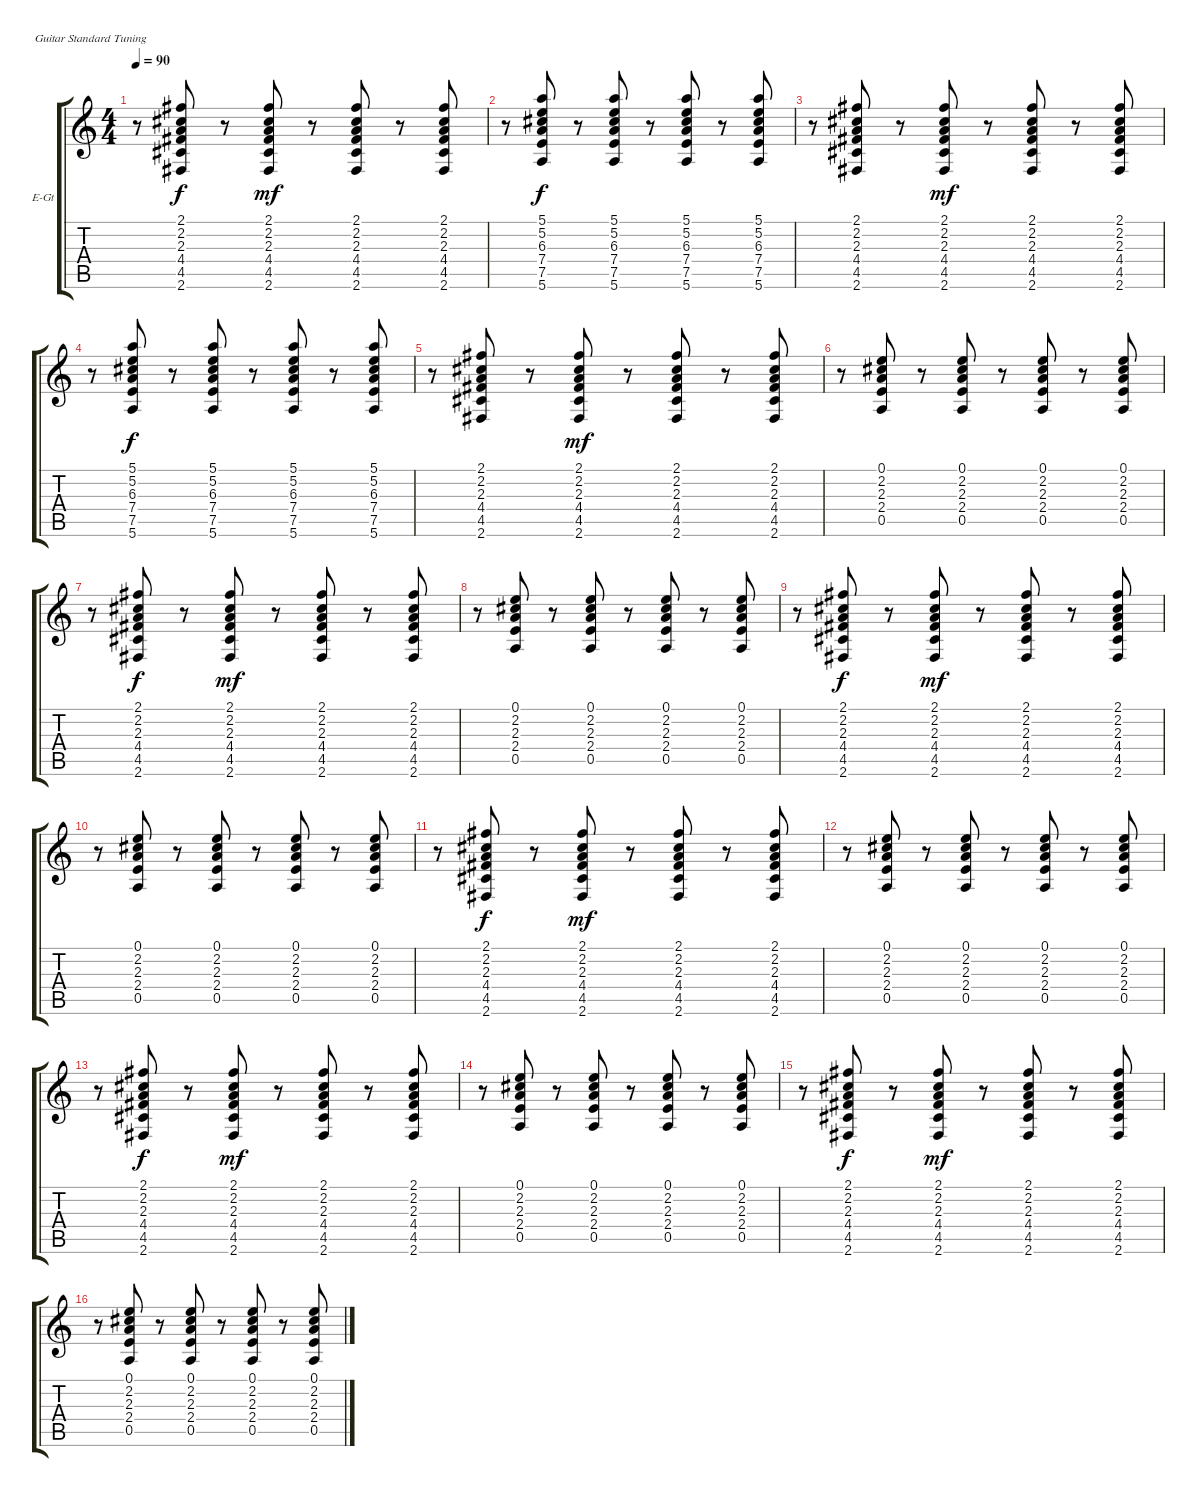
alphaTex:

\defaultSystemsLayout 4
\bracketExtendMode groupsimilarinstruments
\firstSystemTrackNameOrientation horizontal
\otherSystemsTrackNameOrientation horizontal
\track ("Electric Guitar" "E-Gt") {instrument electricguitarclean}
\staff {score tabs}
\tuning (E4 B3 G3 D3 A2 E2)
\ts (4 4)
\tempo 90
\clef g2
\ks c
r.8{dy f} (2.1 2.2 2.3 4.4 4.5 2.6).8 r.8 (2.1 2.2 2.3 4.4 4.5 2.6).8{dy mf} r.8 (2.1 2.2 2.3 4.4 4.5 2.6).8 r.8 (2.1 2.2 2.3 4.4 4.5 2.6).8 |
r.8 (5.1 5.2 6.3 7.4 7.5 5.6).8{dy f} r.8 (5.1 5.2 6.3 7.4 7.5 5.6).8 r.8 (5.1 5.2 6.3 7.4 7.5 5.6).8 r.8 (5.1 5.2 6.3 7.4 7.5 5.6).8 |
r.8 (2.1 2.2 2.3 4.4 4.5 2.6).8 r.8 (2.1 2.2 2.3 4.4 4.5 2.6).8{dy mf} r.8 (2.1 2.2 2.3 4.4 4.5 2.6).8 r.8 (2.1 2.2 2.3 4.4 4.5 2.6).8 |
r.8 (5.1 5.2 6.3 7.4 7.5 5.6).8{dy f} r.8 (5.1 5.2 6.3 7.4 7.5 5.6).8 r.8 (5.1 5.2 6.3 7.4 7.5 5.6).8 r.8 (5.1 5.2 6.3 7.4 7.5 5.6).8 |
r.8 (2.1 2.2 2.3 4.4 4.5 2.6).8 r.8 (2.1 2.2 2.3 4.4 4.5 2.6).8{dy mf} r.8 (2.1 2.2 2.3 4.4 4.5 2.6).8 r.8 (2.1 2.2 2.3 4.4 4.5 2.6).8 |
r.8 (0.1 2.2 2.3 2.4 0.5).8 r.8 (0.1 2.2 2.3 2.4 0.5).8 r.8 (0.1 2.2 2.3 2.4 0.5).8 r.8 (0.1 2.2 2.3 2.4 0.5).8 |
r.8 (2.1 2.2 2.3 4.4 4.5 2.6).8{dy f} r.8 (2.1 2.2 2.3 4.4 4.5 2.6).8{dy mf} r.8 (2.1 2.2 2.3 4.4 4.5 2.6).8 r.8 (2.1 2.2 2.3 4.4 4.5 2.6).8 |
r.8 (0.1 2.2 2.3 2.4 0.5).8 r.8 (0.1 2.2 2.3 2.4 0.5).8 r.8 (0.1 2.2 2.3 2.4 0.5).8 r.8 (0.1 2.2 2.3 2.4 0.5).8 |
r.8 (2.1 2.2 2.3 4.4 4.5 2.6).8{dy f} r.8 (2.1 2.2 2.3 4.4 4.5 2.6).8{dy mf} r.8 (2.1 2.2 2.3 4.4 4.5 2.6).8 r.8 (2.1 2.2 2.3 4.4 4.5 2.6).8 |
r.8 (0.1 2.2 2.3 2.4 0.5).8 r.8 (0.1 2.2 2.3 2.4 0.5).8 r.8 (0.1 2.2 2.3 2.4 0.5).8 r.8 (0.1 2.2 2.3 2.4 0.5).8 |
r.8 (2.1 2.2 2.3 4.4 4.5 2.6).8{dy f} r.8 (2.1 2.2 2.3 4.4 4.5 2.6).8{dy mf} r.8 (2.1 2.2 2.3 4.4 4.5 2.6).8 r.8 (2.1 2.2 2.3 4.4 4.5 2.6).8 |
r.8 (0.1 2.2 2.3 2.4 0.5).8 r.8 (0.1 2.2 2.3 2.4 0.5).8 r.8 (0.1 2.2 2.3 2.4 0.5).8 r.8 (0.1 2.2 2.3 2.4 0.5).8 |
r.8 (2.1 2.2 2.3 4.4 4.5 2.6).8{dy f} r.8 (2.1 2.2 2.3 4.4 4.5 2.6).8{dy mf} r.8 (2.1 2.2 2.3 4.4 4.5 2.6).8 r.8 (2.1 2.2 2.3 4.4 4.5 2.6).8 |
r.8 (0.1 2.2 2.3 2.4 0.5).8 r.8 (0.1 2.2 2.3 2.4 0.5).8 r.8 (0.1 2.2 2.3 2.4 0.5).8 r.8 (0.1 2.2 2.3 2.4 0.5).8 |
r.8 (2.1 2.2 2.3 4.4 4.5 2.6).8{dy f} r.8 (2.1 2.2 2.3 4.4 4.5 2.6).8{dy mf} r.8 (2.1 2.2 2.3 4.4 4.5 2.6).8 r.8 (2.1 2.2 2.3 4.4 4.5 2.6).8 |
r.8 (0.1 2.2 2.3 2.4 0.5).8 r.8 (0.1 2.2 2.3 2.4 0.5).8 r.8 (0.1 2.2 2.3 2.4 0.5).8 r.8 (0.1 2.2 2.3 2.4 0.5).8
